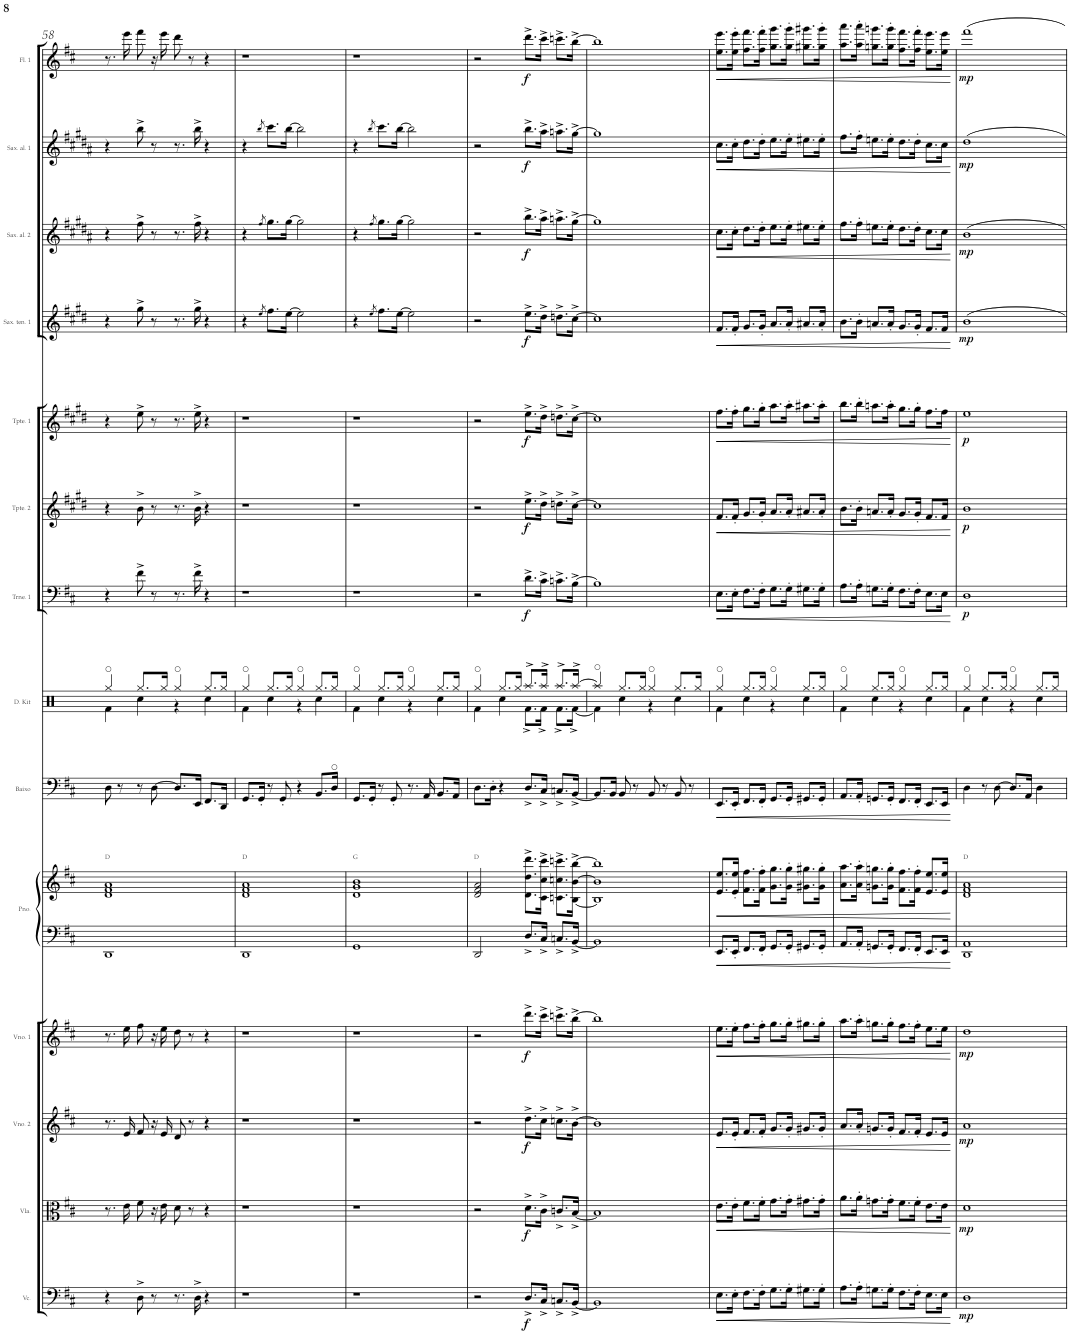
**kern	**dynam	**kern	**dynam	**kern	**dynam	**kern	**dynam	**kern	**kern	**dynam	**harte	**kern	**dynam	**kern	**kern	**dynam	**kern	**dynam	**kern	**dynam	**kern	**dynam	**kern	**dynam	**kern	**dynam	**kern	**dynam
*part14	*part14	*part13	*part13	*part12	*part12	*part11	*part11	*part10	*part10	*part10	*part10	*part9	*part9	*part8	*part7	*part7	*part6	*part6	*part5	*part5	*part4	*part4	*part3	*part3	*part2	*part2	*part1	*part1
*staff15	*staff15	*staff14	*staff14	*staff13	*staff13	*staff12	*staff12	*staff11	*staff10	*staff10/11	*	*staff9	*staff9	*staff8	*staff7	*staff7	*staff6	*staff6	*staff5	*staff5	*staff4	*staff4	*staff3	*staff3	*staff2	*staff2	*staff1	*staff1
*I"Violoncelo	*	*I"Viola	*	*I"Violino 2	*	*I"Violino 1	*	*I"Piano	*	*	*	*I"Baixo	*	*I"Drum Kit	*I"Trombone 1	*	*I"Trompete em Sib 2	*	*I"Trompete em Sib 1	*	*I"Saxofone tenor 1	*	*I"Saxofone alto 2	*	*I"Saxofone alto 1	*	*I"Flauta 1	*
*I'Vc.	*	*I'Vla.	*	*I'Vno. 2	*	*I'Vno. 1	*	*I'Pno.	*	*	*	*I'Baixo	*	*I'D. Kit	*I'Trne. 1	*	*I'Tpte. 2	*	*I'Tpte. 1	*	*I'Sax. ten. 1	*	*I'Sax. al. 2	*	*I'Sax. al. 1	*	*I'Fl. 1	*
!!LO:PB:g=z
*clefF4	*	*clefC3	*	*clefG2	*	*clefG2	*	*clefF4	*clefG2	*	*	*clefF4	*	*clefX	*clefF4	*	*clefG2	*	*clefG2	*	*clefG2	*	*clefG2	*	*clefG2	*	*clefG2	*
*	*	*	*	*	*	*	*	*	*	*	*	*Trd7c12	*	*	*	*	*Trd1c2	*	*Trd1c2	*	*Trd8c14	*	*Trd5c9	*	*Trd5c9	*	*	*
*k[f#c#]	*	*k[f#c#]	*	*k[f#c#]	*	*k[f#c#]	*	*k[f#c#]	*k[f#c#]	*	*	*k[f#c#]	*	*k[]	*k[f#c#]	*	*k[f#c#g#d#]	*	*k[f#c#g#d#]	*	*k[f#c#g#d#]	*	*k[f#c#g#d#a#]	*	*k[f#c#g#d#a#]	*	*k[f#c#]	*
*D:	*	*D:	*	*D:	*	*D:	*	*D:	*D:	*	*	*D:	*	*	*D:	*	*E:	*	*E:	*	*E:	*	*B:	*	*B:	*	*D:	*
*M4/4	*	*M4/4	*	*M4/4	*	*M4/4	*	*M4/4	*M4/4	*	*	*M4/4	*	*M4/4	*M4/4	*	*M4/4	*	*M4/4	*	*M4/4	*	*M4/4	*	*M4/4	*	*M4/4	*
=58	=58	=58	=58	=58	=58	=58	=58	=58	=58	=58	=58	=58	=58	=58	=58	=58	=58	=58	=58	=58	=58	=58	=58	=58	=58	=58	=58	=58
*	*	*	*	*	*	*	*	*	*	*	*	*	*	*^	*	*	*	*	*	*	*	*	*	*	*	*	*	*
4r	.	8.r	.	8.r	.	8.r	.	1DD	1d 1f# 1a	.	D:maj	8D\	.	4Rgg/	4Rf\	4r	.	4r	.	4r	.	4r	.	4r	.	4r	.	8.r	.
.	.	.	.	.	.	.	.	.	.	.	.	8r	.	.	.	.	.	.	.	.	.	.	.	.	.	.	.	.	.
.	.	16e\	.	16e/	.	16ee\	.	.	.	.	.	.	.	.	.	.	.	.	.	.	.	.	.	.	.	.	.	16eee\	.
8D^\	.	8f#\	.	8f#/	.	8ff#\	.	.	.	.	.	8r	.	8.Rgg/L	4Rcc\	8f#^\	.	8b^\	.	8ee^\	.	8gg#^\	.	8ff#^\	.	8bb^\	.	8fff#\	.
8r	.	16r	.	16r	.	16r	.	.	.	.	.	[>8D\	.	.	.	8r	.	8r	.	8r	.	8r	.	8r	.	8r	.	16r	.
.	.	16e\	.	16e/	.	16ee\	.	.	.	.	.	.	.	16Rgg/Jk	.	.	.	.	.	.	.	.	.	.	.	.	.	16eee\	.
8.r	.	8d\	.	8d/	.	8dd\	.	.	.	.	.	8.D/L]	.	4Rgg/	4r	8.r	.	8.r	.	8.r	.	8.r	.	8.r	.	8.r	.	8ddd\	.
.	.	8r	.	8r	.	8r	.	.	.	.	.	.	.	.	.	.	.	.	.	.	.	.	.	.	.	.	.	8r	.
16D^\	.	.	.	.	.	.	.	.	.	.	.	16EE/Jk	.	.	.	16f#^\	.	16b^\	.	16ee^\	.	16gg#^\	.	16ff#^\	.	16bb^\	.	.	.
4r	.	4r	.	4r	.	4r	.	.	.	.	.	8.FF#/L	.	8.Rgg/L	4Rcc\	4r	.	4r	.	4r	.	4r	.	4r	.	4r	.	4r	.
.	.	.	.	.	.	.	.	.	.	.	.	16DD/Jk	.	16Rgg/Jk	.	.	.	.	.	.	.	.	.	.	.	.	.	.	.
=59	=59	=59	=59	=59	=59	=59	=59	=59	=59	=59	=59	=59	=59	=59	=59	=59	=59	=59	=59	=59	=59	=59	=59	=59	=59	=59	=59	=59	=59
1r	.	1r	.	1r	.	1r	.	1DD	1d 1f# 1a	.	D:maj	8.GG/L	.	4Rgg/	4Rf\	1r	.	1r	.	1r	.	4r	.	4r	.	4r	.	1r	.
.	.	.	.	.	.	.	.	.	.	.	.	16GG'/Jk	.	.	.	.	.	.	.	.	.	.	.	.	.	.	.	.	.
.	.	.	.	.	.	.	.	.	.	.	.	.	.	.	.	.	.	.	.	.	.	8qee/	.	8qff#/	.	8qbb/	.	.	.
.	.	.	.	.	.	.	.	.	.	.	.	8r	.	8.Rgg/L	4Rcc\	.	.	.	.	.	.	8.ff#\L	.	8.gg#\L	.	8.ccc#\L	.	.	.
.	.	.	.	.	.	.	.	.	.	.	.	8GG'/	.	.	.	.	.	.	.	.	.	.	.	.	.	.	.	.	.
.	.	.	.	.	.	.	.	.	.	.	.	.	.	16Rgg/Jk	.	.	.	.	.	.	.	[>16ee\Jk	.	[>16gg#\Jk	.	[>16bb\Jk	.	.	.
.	.	.	.	.	.	.	.	.	.	.	.	4r	.	4Rgg/	4r	.	.	.	.	.	.	2ee\]	.	2gg#\]	.	2bb\]	.	.	.
.	.	.	.	.	.	.	.	.	.	.	.	8.BB/L	.	8.Rgg/L	4Rcc\	.	.	.	.	.	.	.	.	.	.	.	.	.	.
.	.	.	.	.	.	.	.	.	.	.	.	16D/Jk	.	16Rgg/Jk	.	.	.	.	.	.	.	.	.	.	.	.	.	.	.
=60	=60	=60	=60	=60	=60	=60	=60	=60	=60	=60	=60	=60	=60	=60	=60	=60	=60	=60	=60	=60	=60	=60	=60	=60	=60	=60	=60	=60	=60
1r	.	1r	.	1r	.	1r	.	1GG	1d 1g 1b	.	G:maj	8.GG/L	.	4Rgg/	4Rf\	1r	.	1r	.	1r	.	4r	.	4r	.	4r	.	1r	.
.	.	.	.	.	.	.	.	.	.	.	.	16GG'/Jk	.	.	.	.	.	.	.	.	.	.	.	.	.	.	.	.	.
.	.	.	.	.	.	.	.	.	.	.	.	.	.	.	.	.	.	.	.	.	.	8qee/	.	8qff#/	.	8qbb/	.	.	.
.	.	.	.	.	.	.	.	.	.	.	.	8r	.	8.Rgg/L	4Rcc\	.	.	.	.	.	.	8.ff#\L	.	8.gg#\L	.	8.ccc#\L	.	.	.
.	.	.	.	.	.	.	.	.	.	.	.	8GG'/	.	.	.	.	.	.	.	.	.	.	.	.	.	.	.	.	.
.	.	.	.	.	.	.	.	.	.	.	.	.	.	16Rgg/Jk	.	.	.	.	.	.	.	[>16ee\Jk	.	[>16gg#\Jk	.	[>16bb\Jk	.	.	.
.	.	.	.	.	.	.	.	.	.	.	.	8.r	.	4Rgg/	4r	.	.	.	.	.	.	2ee\]	.	2gg#\]	.	2bb\]	.	.	.
.	.	.	.	.	.	.	.	.	.	.	.	16AA/	.	.	.	.	.	.	.	.	.	.	.	.	.	.	.	.	.
.	.	.	.	.	.	.	.	.	.	.	.	8.BB/L	.	8.Rgg/L	4Rcc\	.	.	.	.	.	.	.	.	.	.	.	.	.	.
.	.	.	.	.	.	.	.	.	.	.	.	16AA/Jk	.	16Rgg/Jk	.	.	.	.	.	.	.	.	.	.	.	.	.	.	.
=61	=61	=61	=61	=61	=61	=61	=61	=61	=61	=61	=61	=61	=61	=61	=61	=61	=61	=61	=61	=61	=61	=61	=61	=61	=61	=61	=61	=61	=61
2r	.	2r	.	2r	.	2r	.	2DD/	2d/ 2f#/ 2a/	.	D:maj	8.D\L	.	4Rgg/	4Rf\	2r	.	2r	.	2r	.	2r	.	2r	.	2r	.	2r	.
.	.	.	.	.	.	.	.	.	.	.	.	16D'\Jk	.	.	.	.	.	.	.	.	.	.	.	.	.	.	.	.	.
.	.	.	.	.	.	.	.	.	.	.	.	4r	.	8.Rgg/L	4Rcc\	.	.	.	.	.	.	.	.	.	.	.	.	.	.
.	.	.	.	.	.	.	.	.	.	.	.	.	.	16Rgg/Jk	.	.	.	.	.	.	.	.	.	.	.	.	.	.	.
!	!LO:DY:b	!	!LO:DY:b	!	!LO:DY:b	!	!LO:DY:b	!	!	!	!	!	!	!	!	!	!LO:DY:b	!	!LO:DY:b	!	!LO:DY:b	!	!LO:DY:b	!	!LO:DY:b	!	!LO:DY:b	!	!LO:DY:b
8.D^/L	f	8.d^\L	f	8.dd^\L	f	8.ddd^\L	f	8.D^/L	8.d\^ 8.dd\^ 8.ddd\^L	.	.	8.D^/L	.	8.Raa^/L	8.Rf^\L	8.d^\L	f	8.ee^\L	f	8.ee^\L	f	8.ee^\L	f	8.bb^\L	f	8.bb^\L	f	8.ddd^\L	f
16C#^/Jk	.	16c#^\Jk	.	16cc#^\Jk	.	16ccc#^\Jk	.	16C#^/Jk	16c#\^ 16cc#\^ 16ccc#\^Jk	.	.	16C#^/Jk	.	16Raa^/Jk	16Rf^\Jk	16c#^\Jk	.	16dd#^\Jk	.	16dd#^\Jk	.	16dd#^\Jk	.	16aa#^\Jk	.	16aa#^\Jk	.	16ccc#^\Jk	.
8.Cn^/L	.	8.cn^/L	.	8.ccn^\L	.	8.cccn^\L	.	8.Cn^/L	8.cn\^ 8.ccn\^ 8.cccn\^L	.	.	8.Cn^/L	.	8.Raa^/L	8.Rf^\L	8.cn^\L	.	8.ddn^\L	.	8.ddn^\L	.	8.ddn^\L	.	8.aan^\L	.	8.aan^\L	.	8.cccn^\L	.
[<16BB^/Jk	.	[<16B^/Jk	.	[>16b^\Jk	.	[>16bb^\Jk	.	[<16BB^/Jk	[<16B\^ [>16b\^ [>16bb\^Jk	.	.	[<16BB^/Jk	.	[>16Raa^/Jk	[<16Rf^\Jk	[>16B^\Jk	.	[>16cc#^\Jk	.	[>16cc#^\Jk	.	[>16cc#^\Jk	.	[>16gg#^\Jk	.	[>16gg#^\Jk	.	[>16bb^\Jk	.
=62	=62	=62	=62	=62	=62	=62	=62	=62	=62	=62	=62	=62	=62	=62	=62	=62	=62	=62	=62	=62	=62	=62	=62	=62	=62	=62	=62	=62	=62
1BB]	.	1B]	.	1b]	.	1bb]	.	1BB]	1B] 1b] 1bb]	.	.	8.BB/L]	.	4Raa/]	4Rf\]	1B]	.	1cc#]	.	1cc#]	.	1cc#]	.	1gg#]	.	1gg#]	.	1bb]	.
.	.	.	.	.	.	.	.	.	.	.	.	16BB/Jk	.	.	.	.	.	.	.	.	.	.	.	.	.	.	.	.	.
.	.	.	.	.	.	.	.	.	.	.	.	8BB/	.	8.Rgg/L	4Rcc\	.	.	.	.	.	.	.	.	.	.	.	.	.	.
.	.	.	.	.	.	.	.	.	.	.	.	8r	.	.	.	.	.	.	.	.	.	.	.	.	.	.	.	.	.
.	.	.	.	.	.	.	.	.	.	.	.	.	.	16Rgg/Jk	.	.	.	.	.	.	.	.	.	.	.	.	.	.	.
.	.	.	.	.	.	.	.	.	.	.	.	8BB/	.	4Rgg/	4r	.	.	.	.	.	.	.	.	.	.	.	.	.	.
.	.	.	.	.	.	.	.	.	.	.	.	8r	.	.	.	.	.	.	.	.	.	.	.	.	.	.	.	.	.
.	.	.	.	.	.	.	.	.	.	.	.	8BB/	.	8.Rgg/L	4Rcc\	.	.	.	.	.	.	.	.	.	.	.	.	.	.
.	.	.	.	.	.	.	.	.	.	.	.	8r	.	.	.	.	.	.	.	.	.	.	.	.	.	.	.	.	.
.	.	.	.	.	.	.	.	.	.	.	.	.	.	16Rgg/Jk	.	.	.	.	.	.	.	.	.	.	.	.	.	.	.
=63	=63	=63	=63	=63	=63	=63	=63	=63	=63	=63	=63	=63	=63	=63	=63	=63	=63	=63	=63	=63	=63	=63	=63	=63	=63	=63	=63	=63	=63
!	!LO:HP:b	!	!LO:HP:b	!	!LO:HP:b	!	!LO:HP:b	!	!	!LO:HP:b	!	!	!LO:HP:b	!	!	!	!LO:HP:b	!	!LO:HP:b	!	!LO:HP:b	!	!LO:HP:b	!	!LO:HP:b	!	!LO:HP:b	!	!LO:HP:b
8.E\L	<	8.e\L	<	8.e/L	<	8.ee\L	<	8.EE/L	8.e/ 8.ee/L	<	.	8.EE/L	<	4Rgg/	4Rf\	8.E\L	<	8.f#/L	<	8.ff#\L	<	8.f#/L	<	8.cc#\L	<	8.cc#\L	<	8.ee\ 8.eee\L	<
16E'\Jk	.	16e'\Jk	.	16e'/Jk	.	16ee'\Jk	.	16EE'/Jk	16e/' 16ee/'Jk	.	.	16EE'/Jk	.	.	.	16E'\Jk	.	16f#'/Jk	.	16ff#'\Jk	.	16f#'/Jk	.	16cc#'\Jk	.	16cc#'\Jk	.	16ee\' 16eee\'Jk	.
8.F#\L	.	8.f#\L	.	8.f#/L	.	8.ff#\L	.	8.FF#/L	8.f#\ 8.ff#\L	.	.	8.FF#/L	.	8.Rgg/L	4Rcc\	8.F#\L	.	8.g#/L	.	8.gg#\L	.	8.g#/L	.	8.dd#\L	.	8.dd#\L	.	8.ff#\ 8.fff#\L	.
16F#'\Jk	.	16f#'\Jk	.	16f#'/Jk	.	16ff#'\Jk	.	16FF#'/Jk	16f#\' 16ff#\'Jk	.	.	16FF#'/Jk	.	16Rgg/Jk	.	16F#'\Jk	.	16g#'/Jk	.	16gg#'\Jk	.	16g#'/Jk	.	16dd#'\Jk	.	16dd#'\Jk	.	16ff#\' 16fff#\'Jk	.
8.G\L	.	8.g\L	.	8.g/L	.	8.gg\L	.	8.GG/L	8.g\ 8.gg\L	.	.	8.GG/L	.	4Rgg/	4r	8.G\L	.	8.a/L	.	8.aa\L	.	8.a/L	.	8.ee\L	.	8.ee\L	.	8.gg\ 8.ggg\L	.
16G'\Jk	.	16g'\Jk	.	16g'/Jk	.	16gg'\Jk	.	16GG'/Jk	16g\' 16gg\'Jk	.	.	16GG'/Jk	.	.	.	16G'\Jk	.	16a'/Jk	.	16aa'\Jk	.	16a'/Jk	.	16ee'\Jk	.	16ee'\Jk	.	16gg\' 16ggg\'Jk	.
8.G#X\L	.	8.g#X\L	.	8.g#X/L	.	8.gg#X\L	.	8.GG#X/L	8.g#X\ 8.gg#X\L	.	.	8.GG#X/L	.	8.Rgg/L	4Rcc\	8.G#X\L	.	8.a#X/L	.	8.aa#X\L	.	8.a#X/L	.	8.ee#X\L	.	8.ee#X\L	.	8.gg#X\ 8.ggg#X\L	.
16G#'\Jk	.	16g#'\Jk	.	16g#'/Jk	.	16gg#'\Jk	.	16GG#'/Jk	16g#\' 16gg#\'Jk	.	.	16GG#'/Jk	.	16Rgg/Jk	.	16G#'\Jk	.	16a#'/Jk	.	16aa#'\Jk	.	16a#'/Jk	.	16ee#'\Jk	.	16ee#'\Jk	.	16gg#\' 16ggg#\'Jk	.
=64	=64	=64	=64	=64	=64	=64	=64	=64	=64	=64	=64	=64	=64	=64	=64	=64	=64	=64	=64	=64	=64	=64	=64	=64	=64	=64	=64	=64	=64
8.A\L	.	8.a\L	.	8.a/L	.	8.aa\L	.	8.AA/L	8.a\ 8.aa\L	.	.	8.AA/L	.	4Rgg/	4Rf\	8.A\L	.	8.b\L	.	8.bb\L	.	8.b\L	.	8.ff#\L	.	8.ff#\L	.	8.aa\ 8.aaa\L	.
16A'\Jk	.	16a'\Jk	.	16a'/Jk	.	16aa'\Jk	.	16AA'/Jk	16a\' 16aa\'Jk	.	.	16AA'/Jk	.	.	.	16A'\Jk	.	16b'\Jk	.	16bb'\Jk	.	16b'\Jk	.	16ff#'\Jk	.	16ff#'\Jk	.	16aa\' 16aaa\'Jk	.
8.Gn\L	.	8.gn\L	.	8.gn/L	.	8.ggn\L	.	8.GGn/L	8.gn\ 8.ggn\L	.	.	8.GGn/L	.	8.Rgg/L	4Rcc\	8.Gn\L	.	8.an/L	.	8.aan\L	.	8.an/L	.	8.een\L	.	8.een\L	.	8.ggn\ 8.gggn\L	.
16G'\Jk	.	16g'\Jk	.	16g'/Jk	.	16gg'\Jk	.	16GG'/Jk	16g\' 16gg\'Jk	.	.	16GG'/Jk	.	16Rgg/Jk	.	16G'\Jk	.	16a'/Jk	.	16aa'\Jk	.	16a'/Jk	.	16ee'\Jk	.	16ee'\Jk	.	16gg\' 16ggg\'Jk	.
8.F#\L	.	8.f#\L	.	8.f#/L	.	8.ff#\L	.	8.FF#/L	8.f#\ 8.ff#\L	.	.	8.FF#/L	.	4Rgg/	4r	8.F#\L	.	8.g#/L	.	8.gg#\L	.	8.g#/L	.	8.dd#\L	.	8.dd#\L	.	8.ff#\ 8.fff#\L	.
16F#'\Jk	.	16f#'\Jk	.	16f#'/Jk	.	16ff#'\Jk	.	16FF#'/Jk	16f#\' 16ff#\'Jk	.	.	16FF#'/Jk	.	.	.	16F#'\Jk	.	16g#'/Jk	.	16gg#'\Jk	.	16g#'/Jk	.	16dd#'\Jk	.	16dd#'\Jk	.	16ff#\' 16fff#\'Jk	.
8.E\L	.	8.e\L	.	8.e/L	.	8.ee\L	.	8.EE/L	8.e/ 8.ee/L	.	.	8.EE/L	.	8.Rgg/L	4Rcc\	8.E\L	.	8.f#/L	.	8.ff#\L	.	8.f#/L	.	8.cc#\L	.	8.cc#\L	.	8.ee\ 8.eee\L	.
16E\Jk	.	16e\Jk	.	16e/Jk	.	16ee\Jk	.	16EE/Jk	16e/ 16ee/Jk	.	.	16EE/Jk	.	16Rgg/Jk	.	16E\Jk	.	16f#/Jk	.	16ff#\Jk	.	16f#/Jk	.	16cc#\Jk	.	16cc#\Jk	.	16ee\ 16eee\Jk	.
*	*	*	*	*	*	*	*	*	*	*	*	*	*	*v	*v	*	*	*	*	*	*	*	*	*	*	*	*	*	*
.	[	.	[	.	[	.	[	.	.	[	.	.	[	.	.	[	.	[	.	[	.	[	.	[	.	[	.	[
=65	=65	=65	=65	=65	=65	=65	=65	=65	=65	=65	=65	=65	=65	=65	=65	=65	=65	=65	=65	=65	=65	=65	=65	=65	=65	=65	=65	=65
*	*	*	*	*	*	*	*	*	*	*	*	*	*	*^	*	*	*	*	*	*	*	*	*	*	*	*	*	*
!	!LO:DY:b	!	!LO:DY:b	!	!LO:DY:b	!	!LO:DY:b	!	!	!	!	!	!	!	!	!	!LO:DY:b	!	!LO:DY:b	!	!LO:DY:b	!	!LO:DY:b	!	!LO:DY:b	!	!LO:DY:b	!	!LO:DY:b
1D	mp	1d	mp	1a	mp	1dd	mp	1DD 1AA	1d 1f# 1a	.	D:maj	4D\	.	4Rgg/	4Rf\	1D	p	1b	p	1ee	p	1b	mp	1b	mp	1dd#	mp	1fff#	mp
.	.	.	.	.	.	.	.	.	.	.	.	8r	.	8.Rgg/L	4Rcc\	.	.	.	.	.	.	.	.	.	.	.	.	.	.
.	.	.	.	.	.	.	.	.	.	.	.	[>8D\	.	.	.	.	.	.	.	.	.	.	.	.	.	.	.	.	.
.	.	.	.	.	.	.	.	.	.	.	.	.	.	16Rgg/Jk	.	.	.	.	.	.	.	.	.	.	.	.	.	.	.
.	.	.	.	.	.	.	.	.	.	.	.	8.D/L]	.	4Rgg/	4r	.	.	.	.	.	.	.	.	.	.	.	.	.	.
.	.	.	.	.	.	.	.	.	.	.	.	16AA/Jk	.	.	.	.	.	.	.	.	.	.	.	.	.	.	.	.	.
.	.	.	.	.	.	.	.	.	.	.	.	4D\	.	8.Rgg/L	4Rcc\	.	.	.	.	.	.	.	.	.	.	.	.	.	.
.	.	.	.	.	.	.	.	.	.	.	.	.	.	16Rgg/Jk	.	.	.	.	.	.	.	.	.	.	.	.	.	.	.
*	*	*	*	*	*	*	*	*	*	*	*	*	*	*v	*v	*	*	*	*	*	*	*	*	*	*	*	*	*	*
=	=	=	=	=	=	=	=	=	=	=	=	=	=	=	=	=	=	=	=	=	=	=	=	=	=	=	=	=
*-	*-	*-	*-	*-	*-	*-	*-	*-	*-	*-	*-	*-	*-	*-	*-	*-	*-	*-	*-	*-	*-	*-	*-	*-	*-	*-	*-	*-
